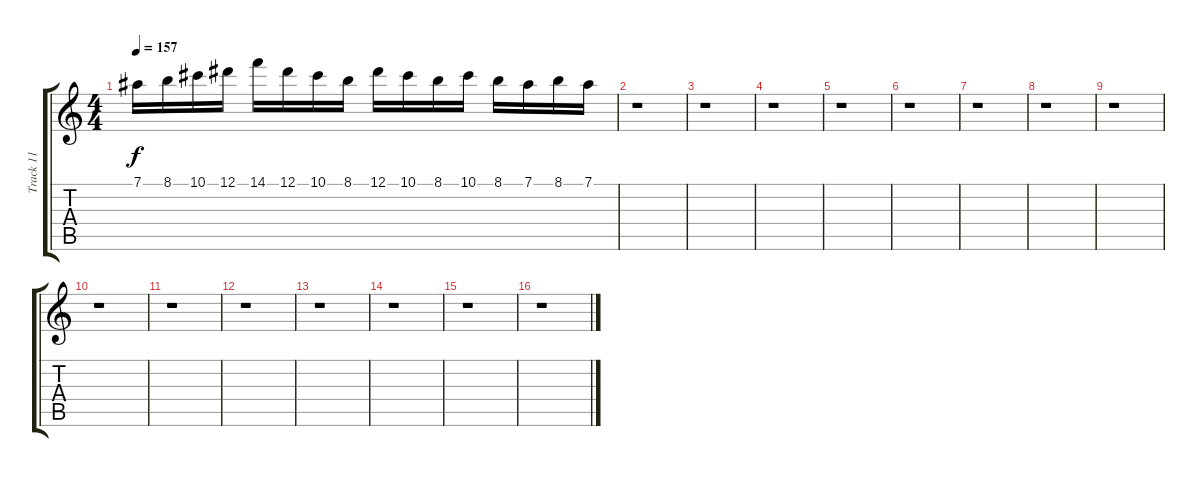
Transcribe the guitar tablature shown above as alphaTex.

\track ("Track 11" "Track 11") {instrument distortionguitar}
\staff {score tabs}
\tuning (Eb4 Bb3 Gb3 Db3 Ab2 Eb2) {hide}
\ts (4 4)
\tempo 157
\clef g2
\ks c
7.1.16{dy f} 8.1.16 10.1.16 12.1.16 14.1.16 12.1.16 10.1.16 8.1.16 12.1.16 10.1.16 8.1.16 10.1.16 8.1.16 7.1.16 8.1.16 7.1.16 |
r.1 |
r.1 |
r.1 |
r.1 |
r.1 |
r.1 |
r.1 |
r.1 |
r.1 |
r.1 |
r.1 |
r.1 |
r.1 |
r.1 |
r.1
